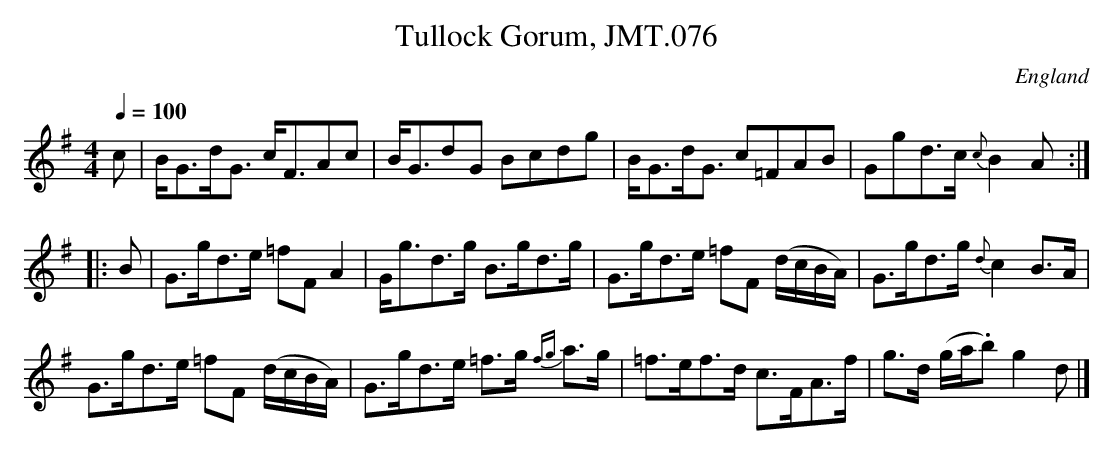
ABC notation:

X:1
T:Tullock Gorum, JMT.076
L:1/8
M:4/4
O:England
Q:1/4=100
K:G
c|B<Gd<G c<FAc|B<GdG Bcdg|\
B<Gd<G c=FAB|Ggd>c {c}B2A:|!
|:B|G>gd>e =fFA2|G<gd>g B>gd>g|\
G>gd>e =fF (d/c/B/A/)|G>gd>g {d}c2B>A|!
G>gd>e =fF (d/c/B/A/)|G>gd>e =f>g {fg}a>g|\
=f>ef>d c>FA>f|g>d (g/a/.b)g2d|]
